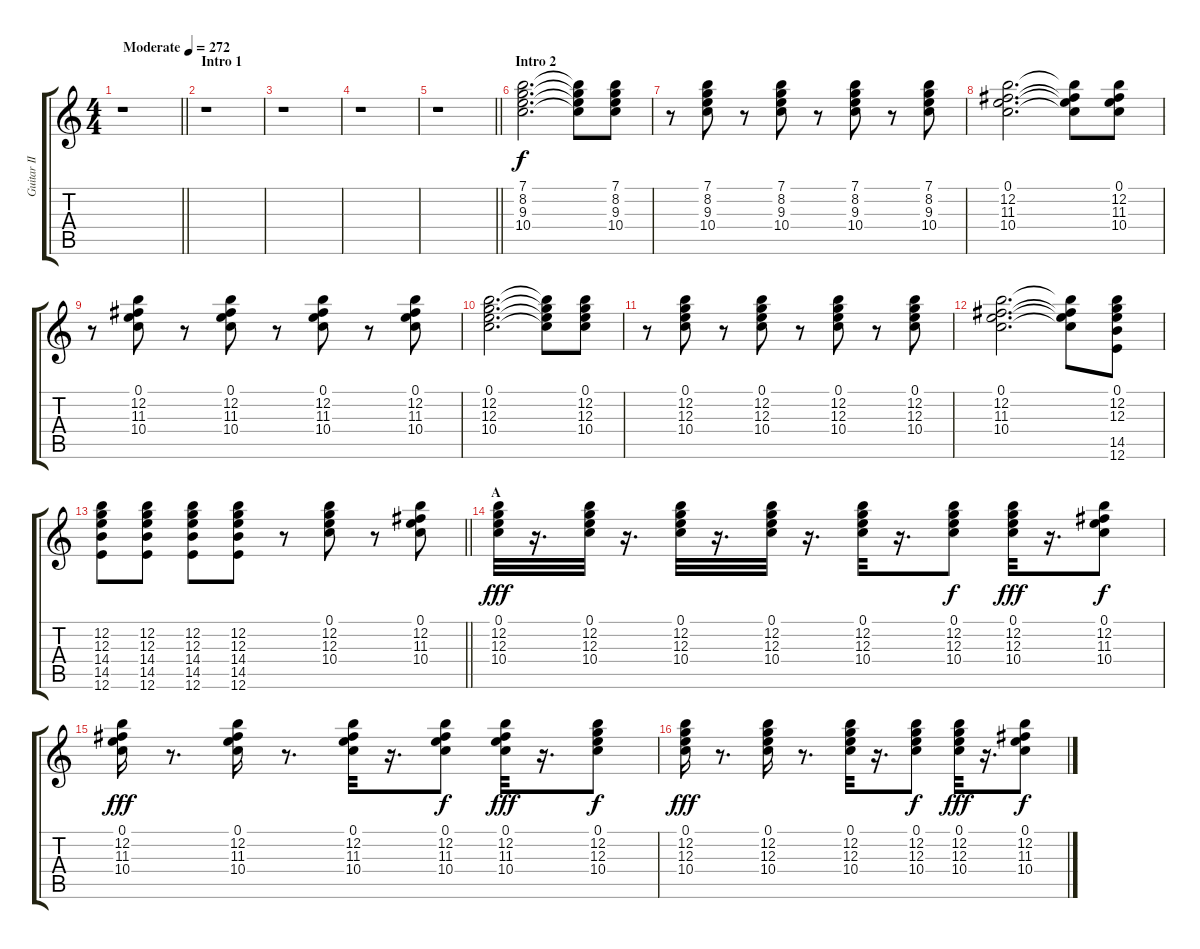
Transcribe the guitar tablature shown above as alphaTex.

\track ("Guitar II" "Guitar II") {instrument distortionguitar}
\staff {score tabs}
\tuning (E4 B3 G3 D3 A2 E2) {hide}
\ts (4 4)
\tempo (272 "Moderate")
\clef g2
\barLineRight lightlight
\ks c
r.1{dy f instrument distortionguitar} |
\section ("" "Intro 1")
r.1 |
r.1 |
r.1 |
\barLineRight lightlight
r.1 |
\section ("" "Intro 2")
(7.1 8.2 9.3 10.4).2{d} (7.1{t} 8.2{t} 9.3{t} 10.4{t}).8 (7.1 8.2 9.3 10.4).8 |
r.8 (7.1 8.2 9.3 10.4).8 r.8 (7.1 8.2 9.3 10.4).8 r.8 (7.1 8.2 9.3 10.4).8 r.8 (7.1 8.2 9.3 10.4).8 |
(0.1 12.2 11.3 10.4).2{d} (0.1{t} 12.2{t} 11.3{t} 10.4{t}).8 (0.1 12.2 11.3 10.4).8 |
r.8 (0.1 12.2 11.3 10.4).8 r.8 (0.1 12.2 11.3 10.4).8 r.8 (0.1 12.2 11.3 10.4).8 r.8 (0.1 12.2 11.3 10.4).8 |
(0.1 12.2 12.3 10.4).2{d} (0.1{t} 12.2{t} 12.3{t} 10.4{t}).8 (0.1 12.2 12.3 10.4).8 |
r.8 (0.1 12.2 12.3 10.4).8 r.8 (0.1 12.2 12.3 10.4).8 r.8 (0.1 12.2 12.3 10.4).8 r.8 (0.1 12.2 12.3 10.4).8 |
(0.1 12.2 11.3 10.4).2{d} (0.1{t} 12.2{t} 11.3{t} 10.4{t}).8 (0.1 12.2 12.3 14.5 12.6).8 |
\barLineRight lightlight
(12.2 12.3 14.4 14.5 12.6).8 (12.2 12.3 14.4 14.5 12.6).8 (12.2 12.3 14.4 14.5 12.6).8 (12.2 12.3 14.4 14.5 12.6).8 r.8 (0.1 12.2 12.3 10.4).8 r.8 (0.1 12.2 11.3 10.4).8 |
\section ("" "A")
(0.1 12.2 12.3 10.4).32{dy fff} r.16{d} (0.1 12.2 12.3 10.4).32 r.16{d} (0.1 12.2 12.3 10.4).32 r.16{d} (0.1 12.2 12.3 10.4).32 r.16{d} (0.1 12.2 12.3 10.4).32 r.16{d} (0.1 12.2 12.3 10.4).8{dy f} (0.1 12.2 12.3 10.4).32{dy fff} r.16{d} (0.1 12.2 11.3 10.4).8{dy f} |
(0.1 12.2 11.3 10.4).16{dy fff} r.8{d} (0.1 12.2 11.3 10.4).16 r.8{d} (0.1 12.2 11.3 10.4).32 r.16{d} (0.1 12.2 11.3 10.4).8{dy f} (0.1 12.2 11.3 10.4).32{dy fff} r.16{d} (0.1 12.2 12.3 10.4).8{dy f} |
(0.1 12.2 12.3 10.4).16{dy fff} r.8{d} (0.1 12.2 12.3 10.4).16 r.8{d} (0.1 12.2 12.3 10.4).32 r.16{d} (0.1 12.2 12.3 10.4).8{dy f} (0.1 12.2 12.3 10.4).32{dy fff} r.16{d} (0.1 12.2 11.3 10.4).8{dy f}
